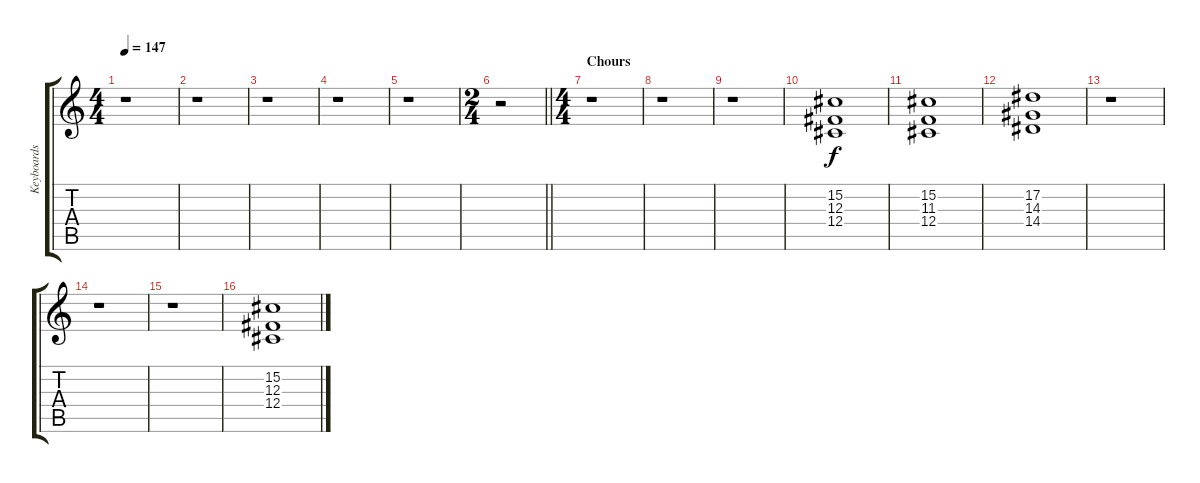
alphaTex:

\track ("Keyboards" "Keyboards") {instrument choiraahs}
\staff {score tabs}
\tuning (Eb4 Bb3 Gb3 Db3 Ab2 Eb2) {hide}
\ts (4 4)
\tempo 147
\clef g2
\ks c
r.1{dy f} |
r.1 |
r.1 |
r.1 |
r.1 |
\ts (2 4)
\barLineRight lightlight
r.2 |
\ts (4 4)
\section ("" "Chours")
r.1 |
r.1 |
r.1 |
(15.2 12.3 12.4).1 |
(15.2 11.3 12.4).1 |
(17.2 14.3 14.4).1 |
r.1 |
r.1 |
r.1 |
(15.2 12.3 12.4).1
